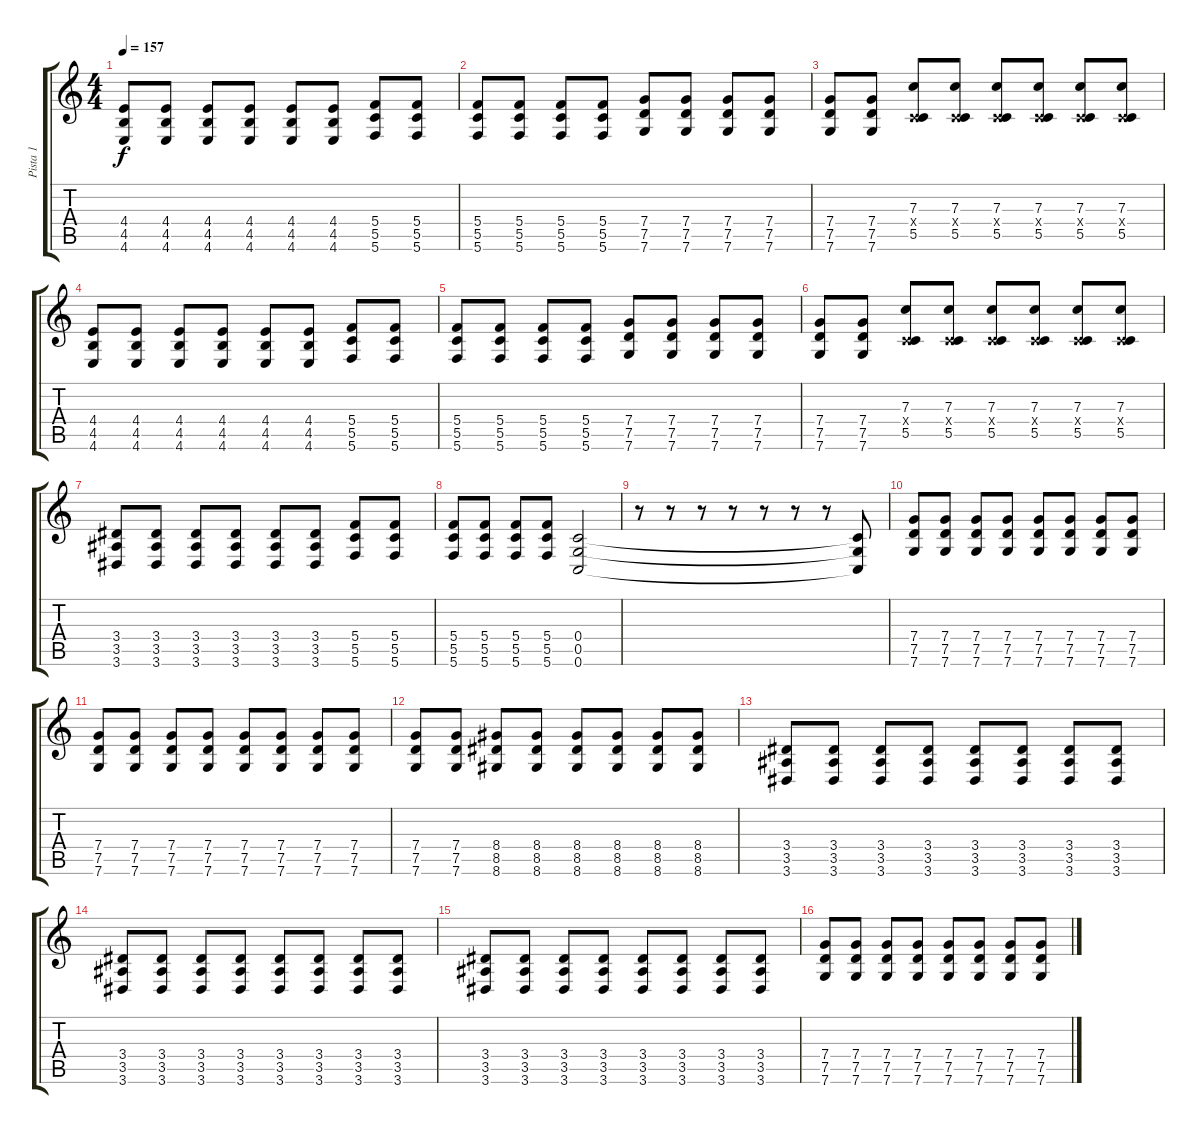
\track ("Pista 1" "Pista 1") {instrument distortionguitar}
\staff {score tabs}
\tuning (D4 A3 F3 C3 G2 C2) {hide}
\ts (4 4)
\tempo 157
\clef g2
\ks c
(4.4 4.5 4.6).8{dy f} (4.4 4.5 4.6).8 (4.4 4.5 4.6).8 (4.4 4.5 4.6).8 (4.4 4.5 4.6).8 (4.4 4.5 4.6).8 (5.4 5.5 5.6).8 (5.4 5.5 5.6).8 |
(5.4 5.5 5.6).8 (5.4 5.5 5.6).8 (5.4 5.5 5.6).8 (5.4 5.5 5.6).8 (7.4 7.5 7.6).8 (7.4 7.5 7.6).8 (7.4 7.5 7.6).8 (7.4 7.5 7.6).8 |
(7.4 7.5 7.6).8 (7.4 7.5 7.6).8 (7.3 0.4{x} 5.5).8 (7.3 0.4{x} 5.5).8 (7.3 0.4{x} 5.5).8 (7.3 0.4{x} 5.5).8 (7.3 0.4{x} 5.5).8 (7.3 0.4{x} 5.5).8 |
(4.4 4.5 4.6).8 (4.4 4.5 4.6).8 (4.4 4.5 4.6).8 (4.4 4.5 4.6).8 (4.4 4.5 4.6).8 (4.4 4.5 4.6).8 (5.4 5.5 5.6).8 (5.4 5.5 5.6).8 |
(5.4 5.5 5.6).8 (5.4 5.5 5.6).8 (5.4 5.5 5.6).8 (5.4 5.5 5.6).8 (7.4 7.5 7.6).8 (7.4 7.5 7.6).8 (7.4 7.5 7.6).8 (7.4 7.5 7.6).8 |
(7.4 7.5 7.6).8 (7.4 7.5 7.6).8 (7.3 0.4{x} 5.5).8 (7.3 0.4{x} 5.5).8 (7.3 0.4{x} 5.5).8 (7.3 0.4{x} 5.5).8 (7.3 0.4{x} 5.5).8 (7.3 0.4{x} 5.5).8 |
(3.4 3.5 3.6).8 (3.4 3.5 3.6).8 (3.4 3.5 3.6).8 (3.4 3.5 3.6).8 (3.4 3.5 3.6).8 (3.4 3.5 3.6).8 (5.4 5.5 5.6).8 (5.4 5.5 5.6).8 |
(5.4 5.5 5.6).8 (5.4 5.5 5.6).8 (5.4 5.5 5.6).8 (5.4 5.5 5.6).8 (0.4 0.5 0.6).2 |
r.8 r.8 r.8 r.8 r.8 r.8 r.8 (0.4{t} 0.5{t} 0.6{t}).8 |
(7.4 7.5 7.6).8 (7.4 7.5 7.6).8 (7.4 7.5 7.6).8 (7.4 7.5 7.6).8 (7.4 7.5 7.6).8 (7.4 7.5 7.6).8 (7.4 7.5 7.6).8 (7.4 7.5 7.6).8 |
(7.4 7.5 7.6).8 (7.4 7.5 7.6).8 (7.4 7.5 7.6).8 (7.4 7.5 7.6).8 (7.4 7.5 7.6).8 (7.4 7.5 7.6).8 (7.4 7.5 7.6).8 (7.4 7.5 7.6).8 |
(7.4 7.5 7.6).8 (7.4 7.5 7.6).8 (8.4 8.5 8.6).8 (8.4 8.5 8.6).8 (8.4 8.5 8.6).8 (8.4 8.5 8.6).8 (8.4 8.5 8.6).8 (8.4 8.5 8.6).8 |
(3.4 3.5 3.6).8 (3.4 3.5 3.6).8 (3.4 3.5 3.6).8 (3.4 3.5 3.6).8 (3.4 3.5 3.6).8 (3.4 3.5 3.6).8 (3.4 3.5 3.6).8 (3.4 3.5 3.6).8 |
(3.4 3.5 3.6).8 (3.4 3.5 3.6).8 (3.4 3.5 3.6).8 (3.4 3.5 3.6).8 (3.4 3.5 3.6).8 (3.4 3.5 3.6).8 (3.4 3.5 3.6).8 (3.4 3.5 3.6).8 |
(3.4 3.5 3.6).8 (3.4 3.5 3.6).8 (3.4 3.5 3.6).8 (3.4 3.5 3.6).8 (3.4 3.5 3.6).8 (3.4 3.5 3.6).8 (3.4 3.5 3.6).8 (3.4 3.5 3.6).8 |
(7.4 7.5 7.6).8 (7.4 7.5 7.6).8 (7.4 7.5 7.6).8 (7.4 7.5 7.6).8 (7.4 7.5 7.6).8 (7.4 7.5 7.6).8 (7.4 7.5 7.6).8 (7.4 7.5 7.6).8
